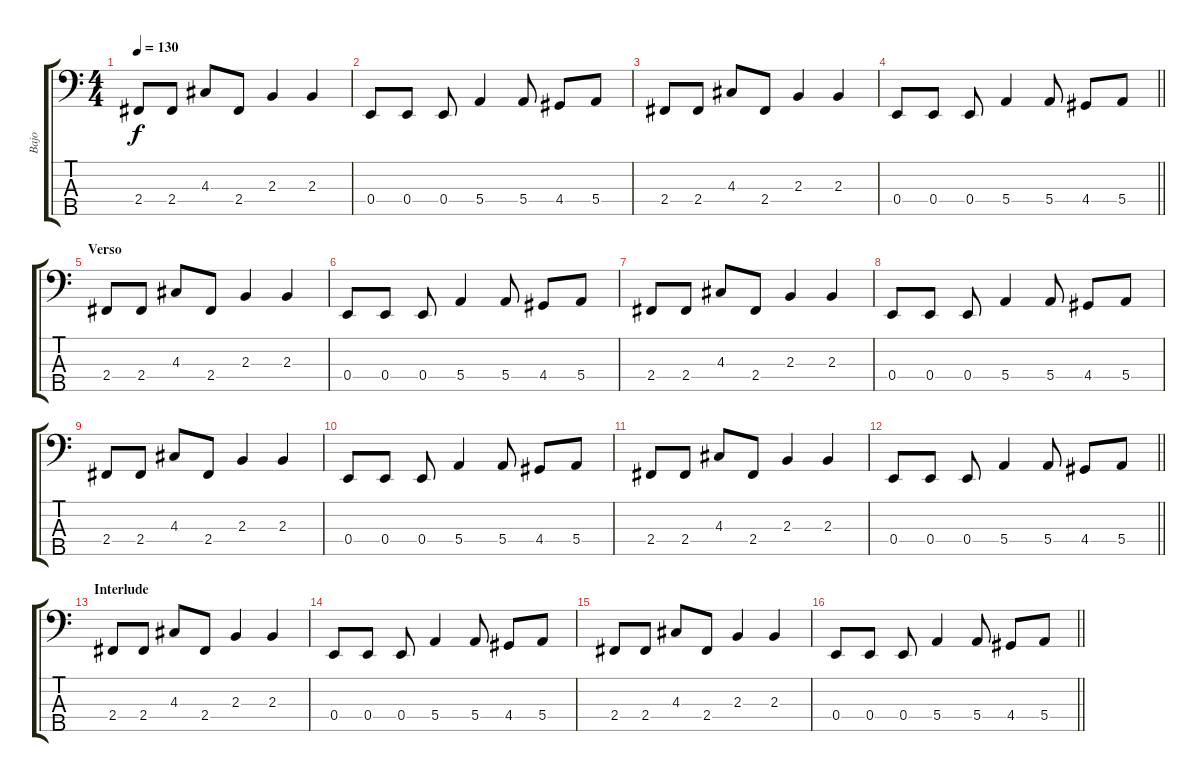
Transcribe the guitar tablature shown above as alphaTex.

\track ("Bajo" "Bajo") {instrument electricbassfinger}
\staff {score tabs}
\tuning (G2 D2 A1 E1 B0) {hide}
\ts (4 4)
\tempo 130
\clef f4
\ks c
2.4.8{dy f instrument electricbassfinger} 2.4.8 4.3.8 2.4.8 2.3.4 2.3.4 |
0.4.8 0.4.8 0.4.8 5.4.4 5.4.8 4.4.8 5.4.8 |
2.4.8 2.4.8 4.3.8 2.4.8 2.3.4 2.3.4 |
\barLineRight lightlight
0.4.8 0.4.8 0.4.8 5.4.4 5.4.8 4.4.8 5.4.8 |
\section ("" "Verso")
2.4.8 2.4.8 4.3.8 2.4.8 2.3.4 2.3.4 |
0.4.8 0.4.8 0.4.8 5.4.4 5.4.8 4.4.8 5.4.8 |
2.4.8 2.4.8 4.3.8 2.4.8 2.3.4 2.3.4 |
0.4.8 0.4.8 0.4.8 5.4.4 5.4.8 4.4.8 5.4.8 |
2.4.8 2.4.8 4.3.8 2.4.8 2.3.4 2.3.4 |
0.4.8 0.4.8 0.4.8 5.4.4 5.4.8 4.4.8 5.4.8 |
2.4.8 2.4.8 4.3.8 2.4.8 2.3.4 2.3.4 |
\barLineRight lightlight
0.4.8 0.4.8 0.4.8 5.4.4 5.4.8 4.4.8 5.4.8 |
\section ("" "Interlude")
2.4.8 2.4.8 4.3.8 2.4.8 2.3.4 2.3.4 |
0.4.8 0.4.8 0.4.8 5.4.4 5.4.8 4.4.8 5.4.8 |
2.4.8 2.4.8 4.3.8 2.4.8 2.3.4 2.3.4 |
\barLineRight lightlight
0.4.8 0.4.8 0.4.8 5.4.4 5.4.8 4.4.8 5.4.8
